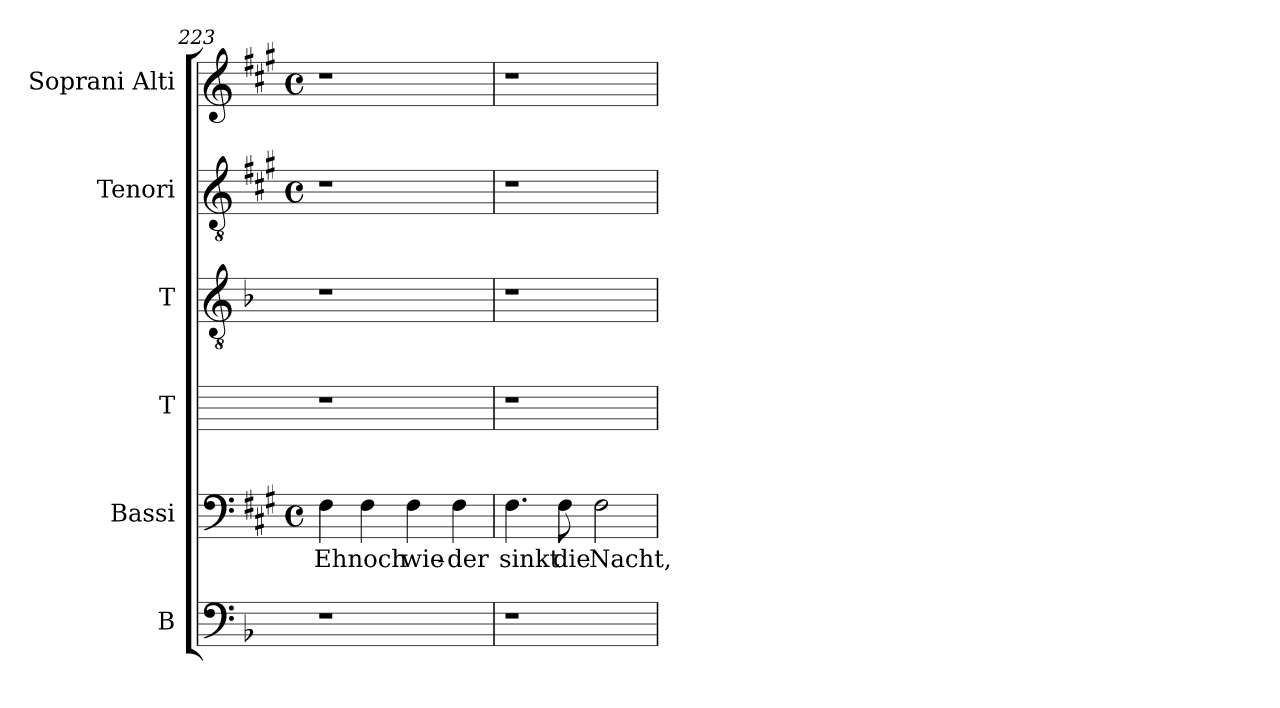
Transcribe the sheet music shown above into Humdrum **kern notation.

**kern	**kern	**text	**kern	**kern	**kern	**kern
*part6	*part5	*part5	*part4	*part3	*part2	*part1
*staff6	*staff5	*staff5	*staff4	*staff3	*staff2	*staff1
*I"B	*I"Bassi	*	*I"T	*I"T	*I"Tenori	*I"Soprani  Alti
*I'B	*I'B	*	*I'T	*I'T	*I'T	*I'S  A
*clefF4	*clefF4	*	*	*clefGv2	*clefGv2	*clefG2
*k[b-]	*k[f#c#g#]	*	*	*k[b-]	*k[f#c#g#]	*k[f#c#g#]
*F:	*A:	*	*	*F:	*A:	*A:
*	*M4/4	*	*	*	*M4/4	*M4/4
*	*met(c)	*	*	*	*met(c)	*met(c)
=223	=223	=223	=223	=223	=223	=223
!	!	!LO:LY:b:cj	!	!	!	!
1r	4F#\	Eh	1r	1r	1r	1r
!	!	!LO:LY:b:cj	!	!	!	!
.	4F#\	noch	.	.	.	.
!	!	!LO:LY:b	!	!	!	!
.	4F#\	wie-	.	.	.	.
!	!	!LO:LY:b:rj	!	!	!	!
.	4F#\	-der	.	.	.	.
=224	=224	=224	=224	=224	=224	=224
!	!	!LO:LY:b:cj	!	!	!	!
1r	4.F#\	sinkt	1r	1r	1r	1r
!	!	!LO:LY:b:cj	!	!	!	!
.	8F#\	die	.	.	.	.
!	!	!LO:LY:b:cj	!	!	!	!
.	2F#\	Nacht,	.	.	.	.
=	=	=	=	=	=	=
*-	*-	*-	*-	*-	*-	*-
